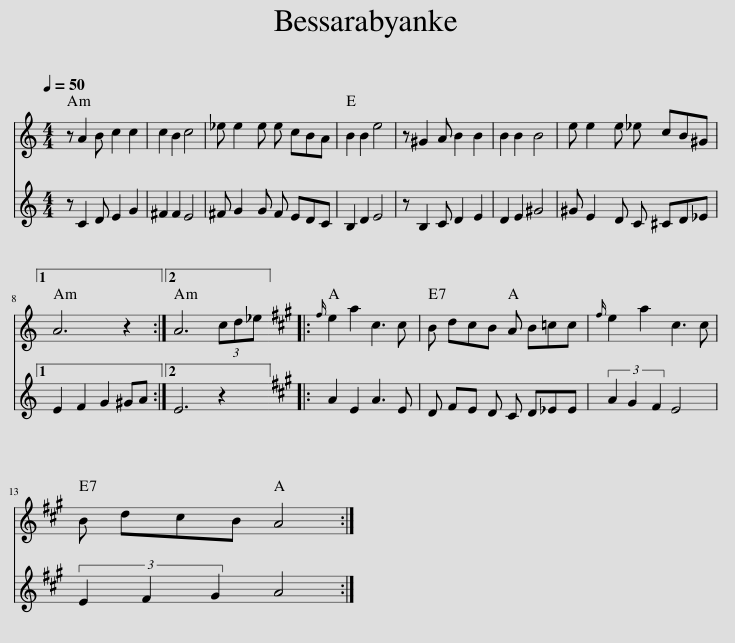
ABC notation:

X:1
%%score 1 2
L:1/8
Q:1/4=50
M:4/4
I:linebreak $
K:C
V:1 treble
V:2 treble
V:1
 z A2 B c2 c2 | c2 B2 c4 | _e e2 e e cBA | B2 B2 e4 | z ^G2 A B2 B2 | %5
 B2 B2 B4 | e e2 e _e cB^G |1$ A6 z2 :|2 A6 (3cd_e |:[K:A]{f} e2 a2 c3 c | %10
 B dcB A B=cc |{f} e2 a2 c3 c |$ B dcB A4 :| %13
V:2
 z C2 D E2 G2 | ^F2 F2 E4 | ^F G2 G F EDC | B,2 D2 E4 | z B,2 C D2 E2 | %5
 D2 E2 ^G4 | ^G E2 D C ^CD_E |1$ E2 F2 G2 ^GA :|2 E6 z2 |:[K:A] A2 E2 A3 E | %10
 D FE D C D_EE | (3A2 G2 F2 E4 |$ (3E2 F2 G2 A4 :| %13
